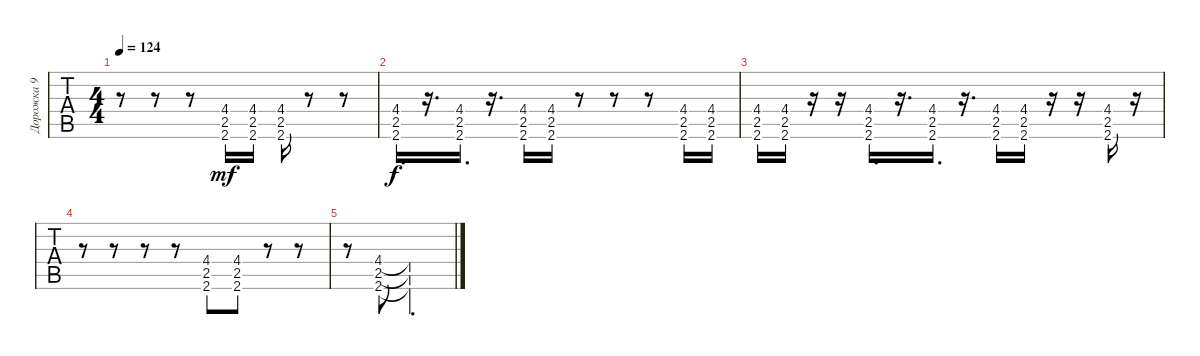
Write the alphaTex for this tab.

\track ("Дорожка 9" "Дорожка 9") {instrument overdrivenguitar}
\staff {tabs}
\tuning (D4 A3 F3 C3 G2 D2) {hide}
\ts (4 4)
\tempo 124
\clef g2
\ks c
r.8{dy f volume 13 balance 3 instrument overdrivenguitar} r.8 r.8 (4.4 2.5 2.6).16{dy mf} (4.4 2.5 2.6).16 (4.4 2.5 2.6).16 r.8 r.8 |
(4.4 2.5 2.6).16{d dy f} r.16{d} (4.4 2.5 2.6).16{d} r.16{d} (4.4 2.5 2.6).16 (4.4 2.5 2.6).16 r.8 r.8 r.8 (4.4 2.5 2.6).16 (4.4 2.5 2.6).16 |
(4.4 2.5 2.6).16 (4.4 2.5 2.6).16 r.16 r.16 (4.4 2.5 2.6).16{d} r.16{d} (4.4 2.5 2.6).16{d} r.16{d} (4.4 2.5 2.6).16 (4.4 2.5 2.6).16 r.16 r.16 (4.4 2.5 2.6).16 r.16 |
r.8 r.8 r.8 r.8 (4.4 2.5 2.6).8 (4.4 2.5 2.6).8 r.8 r.8 |
r.8 (4.4 2.5 2.6).8 (4.4{t} 2.5{t} 2.6{t}).2{d}
